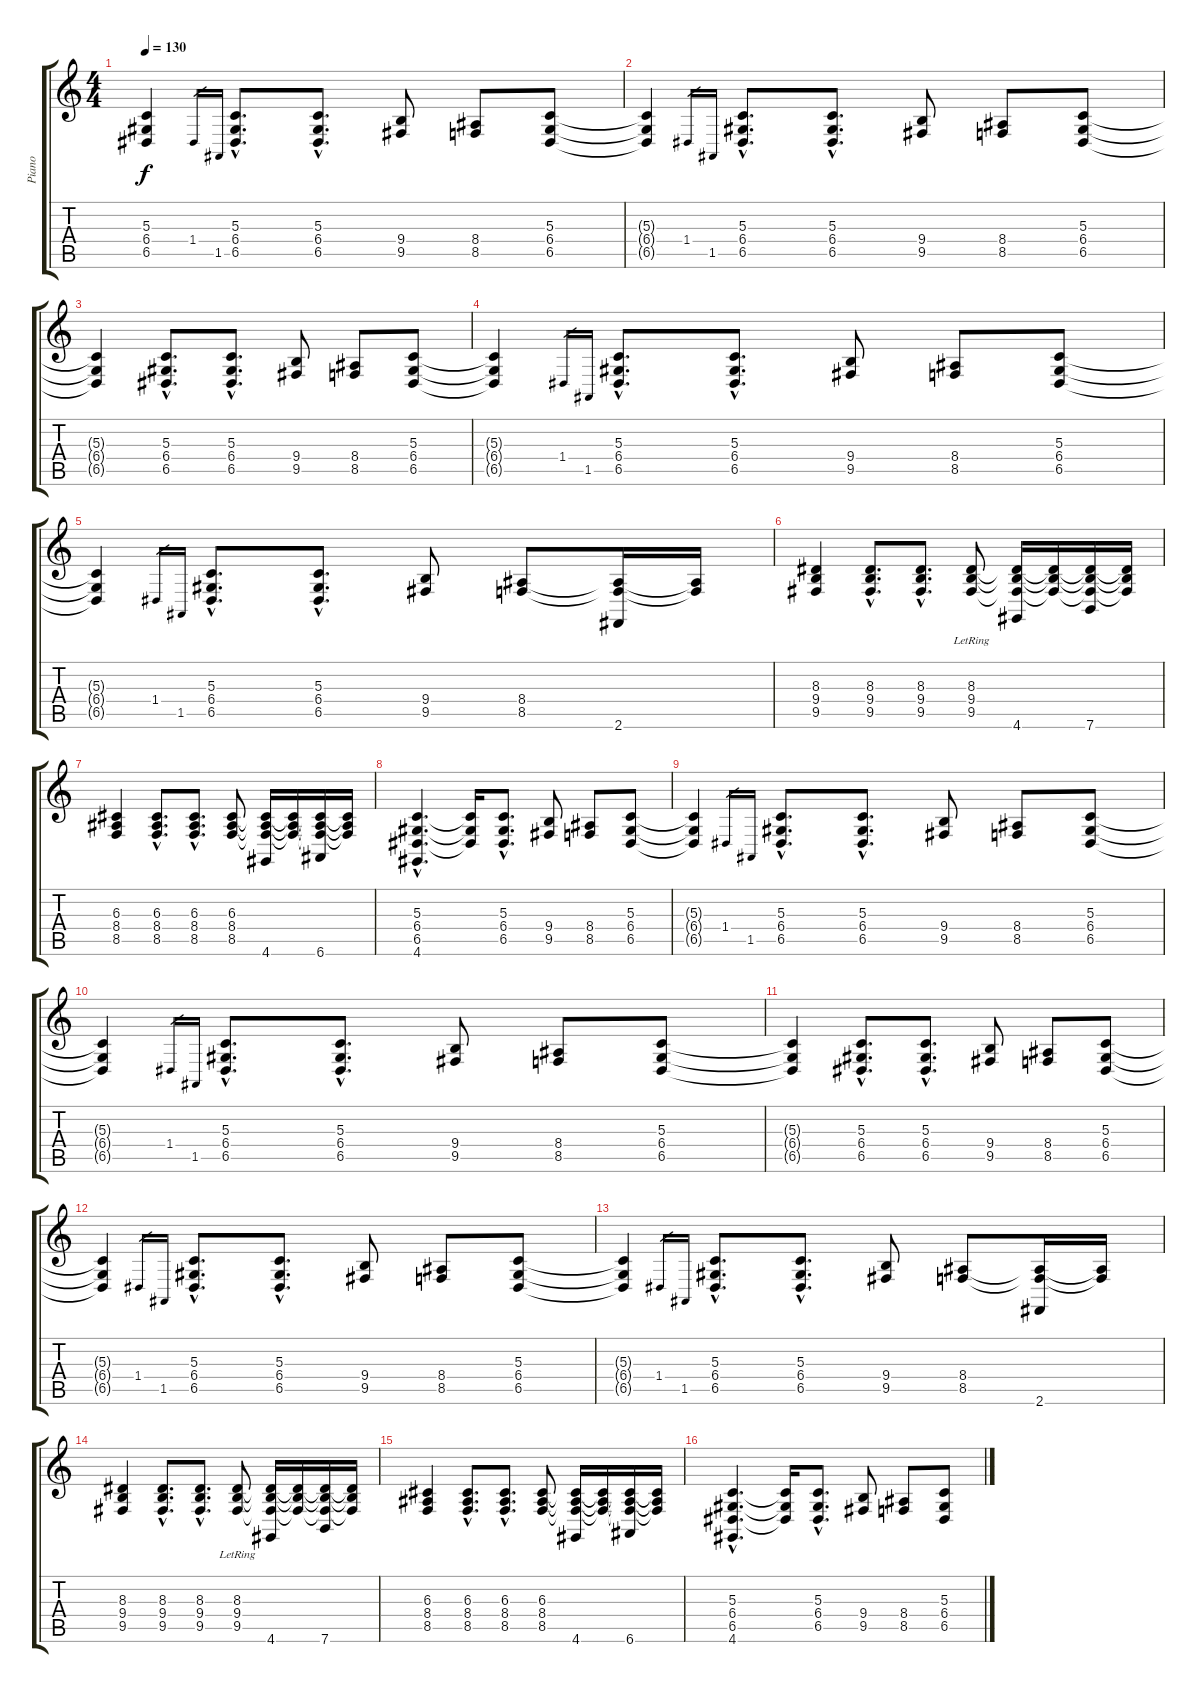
\track ("Piano" "Piano") {instrument electricgrandpiano}
\staff {score tabs}
\tuning (E4 B3 G3 D3 A2 E2) {hide}
\ts (4 4)
\tempo 130
\clef g2
\ks c
(5.3{t} 6.4{t} 6.5{t}).4{dy f} 1.4.16{gr} 1.5.16{gr} (5.3{hac} 6.4{hac} 6.5{hac}).8{d} (5.3{hac} 6.4{hac} 6.5{hac}).8{d} (9.4 9.5).8 (8.4 8.5).8 (5.3 6.4 6.5).8 |
(5.3{t} 6.4{t} 6.5{t}).4 1.4.16{gr} 1.5.16{gr} (5.3{hac} 6.4{hac} 6.5{hac}).8{d} (5.3{hac} 6.4{hac} 6.5{hac}).8{d} (9.4 9.5).8 (8.4 8.5).8 (5.3 6.4 6.5).8 |
(5.3{t} 6.4{t} 6.5{t}).4 (5.3{hac} 6.4{hac} 6.5{hac}).8{d} (5.3{hac} 6.4{hac} 6.5{hac}).8{d} (9.4 9.5).8 (8.4 8.5).8 (5.3 6.4 6.5).8 |
(5.3{t} 6.4{t} 6.5{t}).4 1.4.16{gr} 1.5.16{gr} (5.3{hac} 6.4{hac} 6.5{hac}).8{d} (5.3{hac} 6.4{hac} 6.5{hac}).8{d} (9.4 9.5).8 (8.4 8.5).8 (5.3 6.4 6.5).8 |
(5.3{t} 6.4{t} 6.5{t}).4 1.4.16{gr} 1.5.16{gr} (5.3{hac} 6.4{hac} 6.5{hac}).8{d} (5.3{hac} 6.4{hac} 6.5{hac}).8{d} (9.4 9.5).8 (8.4 8.5).8 (8.4{t} 8.5{t} 2.6).16 (8.4{t} 8.5{t}).16 |
(8.3 9.4 9.5).4 (8.3{hac} 9.4{hac} 9.5{hac}).8{d} (8.3{hac} 9.4{hac} 9.5{hac}).8{d} (8.3{lr} 9.4 9.5).8 (8.3{t} 9.4{t} 9.5{t} 4.6).16 (8.3{t} 9.4{t} 9.5{t}).16 (8.3{t} 9.4{t} 9.5{t} 7.6).16 (8.3{t} 9.4{t} 9.5{t}).16 |
(6.3 8.4 8.5).4 (6.3{hac} 8.4{hac} 8.5{hac}).8{d} (6.3{hac} 8.4{hac} 8.5{hac}).8{d} (6.3 8.4 8.5).8 (6.3{t} 8.4{t} 8.5{t} 4.6).16 (6.3{t} 8.4{t} 8.5{t}).16 (6.3{t} 8.4{t} 8.5{t} 6.6).16 (6.3{t} 8.4{t} 8.5{t}).16 |
(5.3{hac} 6.4{hac} 6.5{hac} 4.6{hac}).4{d} (5.3{t} 6.4{t} 6.5{t}).16 (5.3{hac} 6.4{hac} 6.5).8{d} (9.4 9.5).8 (8.4 8.5).8 (5.3 6.4 6.5).8 |
(5.3{t} 6.4{t} 6.5{t}).4 1.4.16{gr} 1.5.16{gr} (5.3{hac} 6.4{hac} 6.5{hac}).8{d} (5.3{hac} 6.4{hac} 6.5{hac}).8{d} (9.4 9.5).8 (8.4 8.5).8 (5.3 6.4 6.5).8 |
(5.3{t} 6.4{t} 6.5{t}).4 1.4.16{gr} 1.5.16{gr} (5.3{hac} 6.4{hac} 6.5{hac}).8{d} (5.3{hac} 6.4{hac} 6.5{hac}).8{d} (9.4 9.5).8 (8.4 8.5).8 (5.3 6.4 6.5).8 |
(5.3{t} 6.4{t} 6.5{t}).4 (5.3{hac} 6.4{hac} 6.5{hac}).8{d} (5.3{hac} 6.4{hac} 6.5{hac}).8{d} (9.4 9.5).8 (8.4 8.5).8 (5.3 6.4 6.5).8 |
(5.3{t} 6.4{t} 6.5{t}).4 1.4.16{gr} 1.5.16{gr} (5.3{hac} 6.4{hac} 6.5{hac}).8{d} (5.3{hac} 6.4{hac} 6.5{hac}).8{d} (9.4 9.5).8 (8.4 8.5).8 (5.3 6.4 6.5).8 |
(5.3{t} 6.4{t} 6.5{t}).4 1.4.16{gr} 1.5.16{gr} (5.3{hac} 6.4{hac} 6.5{hac}).8{d} (5.3{hac} 6.4{hac} 6.5{hac}).8{d} (9.4 9.5).8 (8.4 8.5).8 (8.4{t} 8.5{t} 2.6).16 (8.4{t} 8.5{t}).16 |
(8.3 9.4 9.5).4 (8.3{hac} 9.4{hac} 9.5{hac}).8{d} (8.3{hac} 9.4{hac} 9.5{hac}).8{d} (8.3{lr} 9.4 9.5).8 (8.3{t} 9.4{t} 9.5{t} 4.6).16 (8.3{t} 9.4{t} 9.5{t}).16 (8.3{t} 9.4{t} 9.5{t} 7.6).16 (8.3{t} 9.4{t} 9.5{t}).16 |
(6.3 8.4 8.5).4 (6.3{hac} 8.4{hac} 8.5{hac}).8{d} (6.3{hac} 8.4{hac} 8.5{hac}).8{d} (6.3 8.4 8.5).8 (6.3{t} 8.4{t} 8.5{t} 4.6).16 (6.3{t} 8.4{t} 8.5{t}).16 (6.3{t} 8.4{t} 8.5{t} 6.6).16 (6.3{t} 8.4{t} 8.5{t}).16 |
(5.3{hac} 6.4{hac} 6.5{hac} 4.6{hac}).4{d} (5.3{t} 6.4{t} 6.5{t}).16 (5.3{hac} 6.4{hac} 6.5).8{d} (9.4 9.5).8 (8.4 8.5).8 (5.3 6.4 6.5).8
